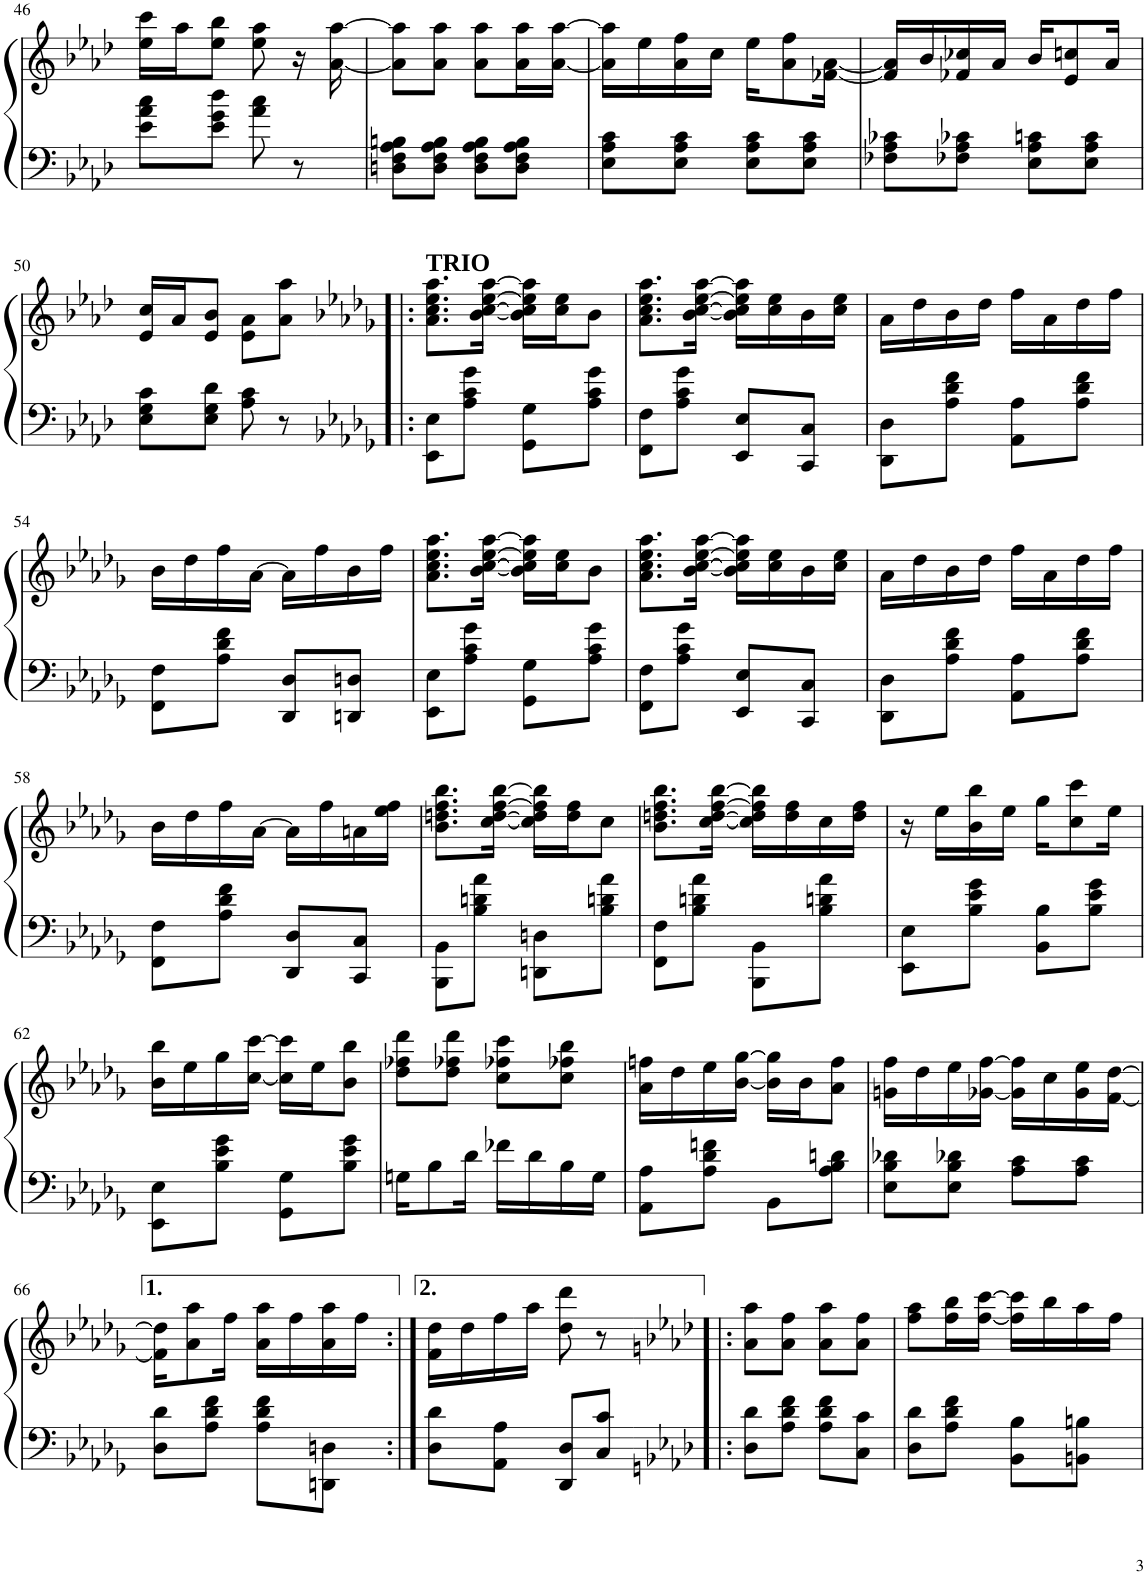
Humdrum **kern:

**kern	**kern
*part1	*part1
*staff2	*staff1
*I"Piano	*
*I'Pno	*
!!LO:PB:g=z
*clefF4	*clefG2
*k[b-e-a-d-]	*k[b-e-a-d-]
*M2/4	*M2/4
=46	=46
8e-\ 8a-\ 8cc\L	16ee-\ 16ccc\LL
.	16aa-\J
8e-\ 8g\ 8dd-\J	8ee-\ 8bb-\J
8a-\ 8cc\	8ee-\ 8aa-\
8r	16r
.	[<16a-\ [16aa-\
=47	=47
8Dn\ 8F\ 8A-\ 8Bn\L	8a-\] 8aa-\]L
8D\ 8F\ 8A-\ 8B\J	8a-\ 8aa-\J
8D\ 8F\ 8A-\ 8B\L	8a-\ 8aa-\L
8D\ 8F\ 8A-\ 8B\J	16a-\ 16aa-\L
.	[<16a-\ [16aa-\JJ
=48	=48
8E-\ 8A-\ 8c\L	16a-\] 16aa-\]LL
.	16ee-\
8E-\ 8A-\ 8c\J	16a-\ 16ff\
.	16cc\JJ
8E-\ 8A-\ 8c\L	16ee-\KL
.	8a-\ 8ff\
8E-\ 8A-\ 8c\J	.
.	[16f-X\ [<16a-\Jk
=49	=49
8F-X\ 8A-\ 8c-X\L	16f-/] 16a-/]LL
.	16b-/
8F-X\ 8A-\ 8c-X\J	16f-X/ 16cc-X/
.	16a-/JJ
8E-\ 8A-\ 8cn\L	16b-/KL
.	8e-/ 8ccn/
8E-\ 8A-\ 8c\J	.
.	16a-/Jk
!!LO:LB:g=z
=50	=50
8E-\ 8G\ 8c\L	16e-/ 16cc/LL
.	16a-/J
8E-\ 8G\ 8d-\J	8e-/ 8b-/J
8A-\ 8c\	8e-\ 8a-\L
8r	8a-\ 8aa-\J
=51!|:	=51!|:
*k[b-e-a-d-g-]	*k[b-e-a-d-g-]
!	!LO:TX:a:B:t=TRIO
8EE-\ 8E-\L	8.a-\ 8.cc\ 8.ee-\ 8.aa-\L
8A-\ 8c\ 8g-\J	.
.	[<16b-\ [16cc\ [16ee-\ [16aa-\Jk
8GG-\ 8G-\L	16b-\] 16cc\] 16ee-\] 16aa-\]LL
.	16cc\ 16ee-\J
8A-\ 8c\ 8g-\J	8b-\J
=52	=52
8FF\ 8F\L	8.a-\ 8.cc\ 8.ee-\ 8.aa-\L
8A-\ 8c\ 8g-\J	.
.	[<16b-\ [16cc\ [16ee-\ [16aa-\Jk
8EE-/ 8E-/L	16b-\] 16cc\] 16ee-\] 16aa-\]LL
.	16cc\ 16ee-\
8CC/ 8C/J	16b-\
.	16cc\ 16ee-\JJ
=53	=53
8DD-\ 8D-\L	16a-\LL
.	16dd-\
8A-\ 8d-\ 8f\J	16b-\
.	16dd-\JJ
8AA-\ 8A-\L	16ff\LL
.	16a-\
8A-\ 8d-\ 8f\J	16dd-\
.	16ff\JJ
!!LO:LB:g=z
=54	=54
8FF\ 8F\L	16b-\LL
.	16dd-\
8A-\ 8d-\ 8f\J	16ff\
.	[16a-\JJ
8DD-/ 8D-/L	16a-\LL]
.	16ff\
8DDn/ 8Dn/J	16b-\
.	16ff\JJ
=55	=55
8EE-\ 8E-\L	8.a-\ 8.cc\ 8.ee-\ 8.aa-\L
8A-\ 8c\ 8g-\J	.
.	[<16b-\ [16cc\ [16ee-\ [16aa-\Jk
8GG-\ 8G-\L	16b-\] 16cc\] 16ee-\] 16aa-\]LL
.	16cc\ 16ee-\J
8A-\ 8c\ 8g-\J	8b-\J
=56	=56
8FF\ 8F\L	8.a-\ 8.cc\ 8.ee-\ 8.aa-\L
8A-\ 8c\ 8g-\J	.
.	[<16b-\ [16cc\ [16ee-\ [16aa-\Jk
8EE-/ 8E-/L	16b-\] 16cc\] 16ee-\] 16aa-\]LL
.	16cc\ 16ee-\
8CC/ 8C/J	16b-\
.	16cc\ 16ee-\JJ
=57	=57
8DD-\ 8D-\L	16a-\LL
.	16dd-\
8A-\ 8d-\ 8f\J	16b-\
.	16dd-\JJ
8AA-\ 8A-\L	16ff\LL
.	16a-\
8A-\ 8d-\ 8f\J	16dd-\
.	16ff\JJ
!!LO:LB:g=z
=58	=58
8FF\ 8F\L	16b-\LL
.	16dd-\
8A-\ 8d-\ 8f\J	16ff\
.	[16a-\JJ
8DD-/ 8D-/L	16a-\LL]
.	16ff\
8CC/ 8C/J	16an\
.	16ee-\ 16ff\JJ
=59	=59
8BBB-\ 8BB-\L	8.b-\ 8.ddn\ 8.ff\ 8.bb-\L
8B-\ 8dn\ 8a-\J	.
.	[<16cc\ [16dd\ [16ff\ [16bb-\Jk
8DDn\ 8Dn\L	16cc\] 16dd\] 16ff\] 16bb-\]LL
.	16dd\ 16ff\J
8B-\ 8dn\ 8a-\J	8cc\J
=60	=60
8FF\ 8F\L	8.b-\ 8.ddn\ 8.ff\ 8.bb-\L
8B-\ 8dn\ 8a-\J	.
.	[<16cc\ [16dd\ [16ff\ [16bb-\Jk
8BBB-\ 8BB-\L	16cc\] 16dd\] 16ff\] 16bb-\]LL
.	16dd\ 16ff\
8B-\ 8dn\ 8a-\J	16cc\
.	16dd\ 16ff\JJ
=61	=61
8EE-\ 8E-\L	16r
.	16ee-\LL
8B-\ 8e-\ 8g-\J	16b-\ 16bb-\
.	16ee-\JJ
8BB-\ 8B-\L	16gg-\KL
.	8cc\ 8ccc\
8B-\ 8e-\ 8g-\J	.
.	16ee-\Jk
!!LO:LB:g=z
=62	=62
8EE-\ 8E-\L	16b-\ 16bb-\LL
.	16ee-\
8B-\ 8e-\ 8g-\J	16gg-\
.	[<16cc\ [16ccc\JJ
8GG-\ 8G-\L	16cc\] 16ccc\]LL
.	16ee-\J
8B-\ 8e-\ 8g-\J	8b-\ 8bb-\J
=63	=63
16Gn\KL	8dd-\ 8ff-X\ 8ddd-\L
8B-\	.
.	8dd-\ 8ff-X\ 8ddd-\J
16d-\Jk	.
16f-X\LL	8cc\ 8ff-X\ 8ccc\L
16d-\	.
16B-\	8cc\ 8ff-X\ 8bb-\J
16G\JJ	.
=64	=64
8AA-\ 8A-\L	16a-\ 16ffn\LL
.	16dd-\
8A-\ 8d-\ 8fn\J	16ee-\
.	[<16b-\ [16gg-\JJ
8BB-\L	16b-\] 16gg-\]LL
.	16b-\J
8A-\ 8B-\ 8dn\J	8a-\ 8ff\J
=65	=65
8E-\ 8B-\ 8d-X\L	16gn\ 16ff\LL
.	16dd-\
8E-\ 8B-\ 8d-X\J	16ee-\
.	[<16g-X\ [16ff\JJ
8A-\ 8c\L	16g-\] 16ff\]LL
.	16cc\
8A-\ 8c\J	16g-\ 16ee-\
.	[<16f\ [16dd-\JJ
!!LO:LB:g=z
=66	=66
8D-\ 8d-\L	16f\] 16dd-\]KL
.	8a-\ 8aa-\
8A-\ 8d-\ 8f\J	.
.	16ff\Jk
8A-\ 8d-\ 8f\L	16a-\ 16aa-\LL
.	16ff\
8DDn\ 8Dn\J	16a-\ 16aa-\
.	16ff\JJ
=67:|!	=67:|!
8D-\ 8d-\L	16f\ 16dd-\LL
.	16dd-\
8AA-\ 8A-\J	16ff\
.	16aa-\JJ
8DD-/ 8D-/L	8dd-\ 8ddd-\
8C/ 8c/J	8r
=68!|:	=68!|:
*k[b-e-a-d-]	*k[b-e-a-d-]
8D-\ 8d-\L	8a-\ 8aa-\L
8A-\ 8d-\ 8f\J	8a-\ 8ff\J
8A-\ 8d-\ 8f\L	8a-\ 8aa-\L
8C\ 8c\J	8a-\ 8ff\J
=69	=69
8D-\ 8d-\L	8ff\ 8aa-\L
8A-\ 8d-\ 8f\J	16ff\ 16bb-\L
.	[<16ff\ [16ccc\JJ
8BB-\ 8B-\L	16ff\] 16ccc\]LL
.	16bb-\
8BBn\ 8Bn\J	16aa-\
.	16ff\JJ
=	=
*-	*-
